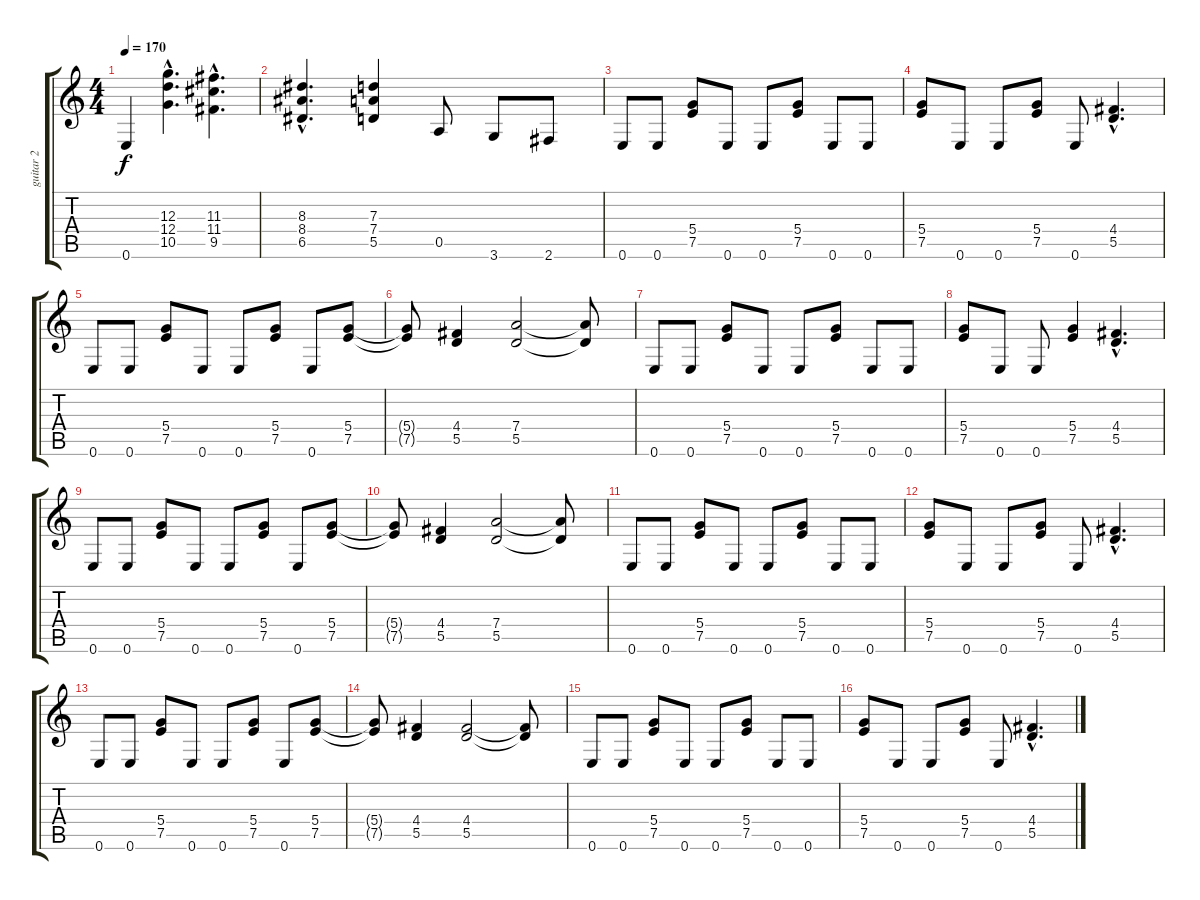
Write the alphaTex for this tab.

\track ("guitar 2" "guitar 2") {instrument distortionguitar}
\staff {score tabs}
\tuning (E4 B3 G3 D3 A2 E2) {hide}
\ts (4 4)
\tempo 170
\clef g2
\ks c
0.6.4{dy f} (12.3{hac} 12.4{hac} 10.5{hac}).4{d} (11.3{hac} 11.4{hac} 9.5{hac}).4{d} |
(8.3{hac} 8.4{hac} 6.5{hac}).4{d} (7.3 7.4 5.5).4 0.5.8 3.6.8 2.6.8 |
0.6.8 0.6.8 (5.4 7.5).8 0.6.8 0.6.8 (5.4 7.5).8 0.6.8 0.6.8 |
(5.4 7.5).8 0.6.8 0.6.8 (5.4 7.5).8 0.6.8 (4.4{hac} 5.5{hac}).4{d} |
0.6.8 0.6.8 (5.4 7.5).8 0.6.8 0.6.8 (5.4 7.5).8 0.6.8 (5.4 7.5).8 |
(5.4{t} 7.5{t}).8 (4.4 5.5).4 (7.4 5.5).2 (7.4{t} 5.5{t}).8 |
0.6.8 0.6.8 (5.4 7.5).8 0.6.8 0.6.8 (5.4 7.5).8 0.6.8 0.6.8 |
(5.4 7.5).8 0.6.8 0.6.8 (5.4 7.5).4 (4.4{hac} 5.5{hac}).4{d} |
0.6.8 0.6.8 (5.4 7.5).8 0.6.8 0.6.8 (5.4 7.5).8 0.6.8 (5.4 7.5).8 |
(5.4{t} 7.5{t}).8 (4.4 5.5).4 (7.4 5.5).2 (7.4{t} 5.5{t}).8 |
0.6.8 0.6.8 (5.4 7.5).8 0.6.8 0.6.8 (5.4 7.5).8 0.6.8 0.6.8 |
(5.4 7.5).8 0.6.8 0.6.8 (5.4 7.5).8 0.6.8 (4.4{hac} 5.5{hac}).4{d} |
0.6.8 0.6.8 (5.4 7.5).8 0.6.8 0.6.8 (5.4 7.5).8 0.6.8 (5.4 7.5).8 |
(5.4{t} 7.5{t}).8 (4.4 5.5).4 (4.4 5.5).2 (4.4{t} 5.5{t}).8 |
0.6.8 0.6.8 (5.4 7.5).8 0.6.8 0.6.8 (5.4 7.5).8 0.6.8 0.6.8 |
(5.4 7.5).8 0.6.8 0.6.8 (5.4 7.5).8 0.6.8 (4.4{hac} 5.5{hac}).4{d}
